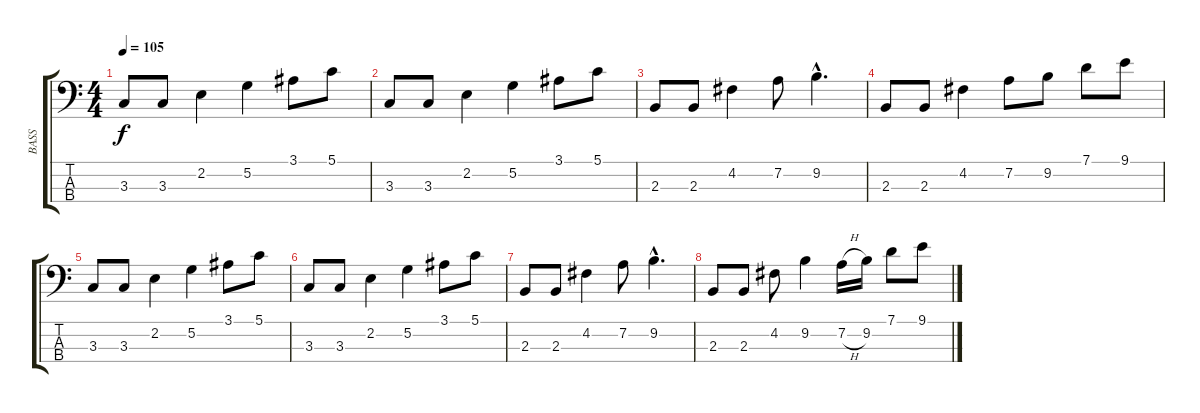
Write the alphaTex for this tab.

\track ("BASS" "BASS") {instrument electricbassfinger}
\staff {score tabs}
\tuning (G2 D2 A1 E1) {hide}
\ts (4 4)
\tempo 105
\clef f4
\ks c
3.3.8{dy f} 3.3.8 2.2.4 5.2.4 3.1.8 5.1.8 |
3.3.8 3.3.8 2.2.4 5.2.4 3.1.8 5.1.8 |
2.3.8 2.3.8 4.2.4 7.2.8 9.2{hac}.4{d} |
2.3.8 2.3.8 4.2.4 7.2.8 9.2.8 7.1.8 9.1.8 |
3.3.8 3.3.8 2.2.4 5.2.4 3.1.8 5.1.8 |
3.3.8 3.3.8 2.2.4 5.2.4 3.1.8 5.1.8 |
2.3.8 2.3.8 4.2.4 7.2.8 9.2{hac}.4{d} |
2.3.8 2.3.8 4.2.8 9.2.4 7.2{h}.16 9.2.16 7.1.8 9.1.8
